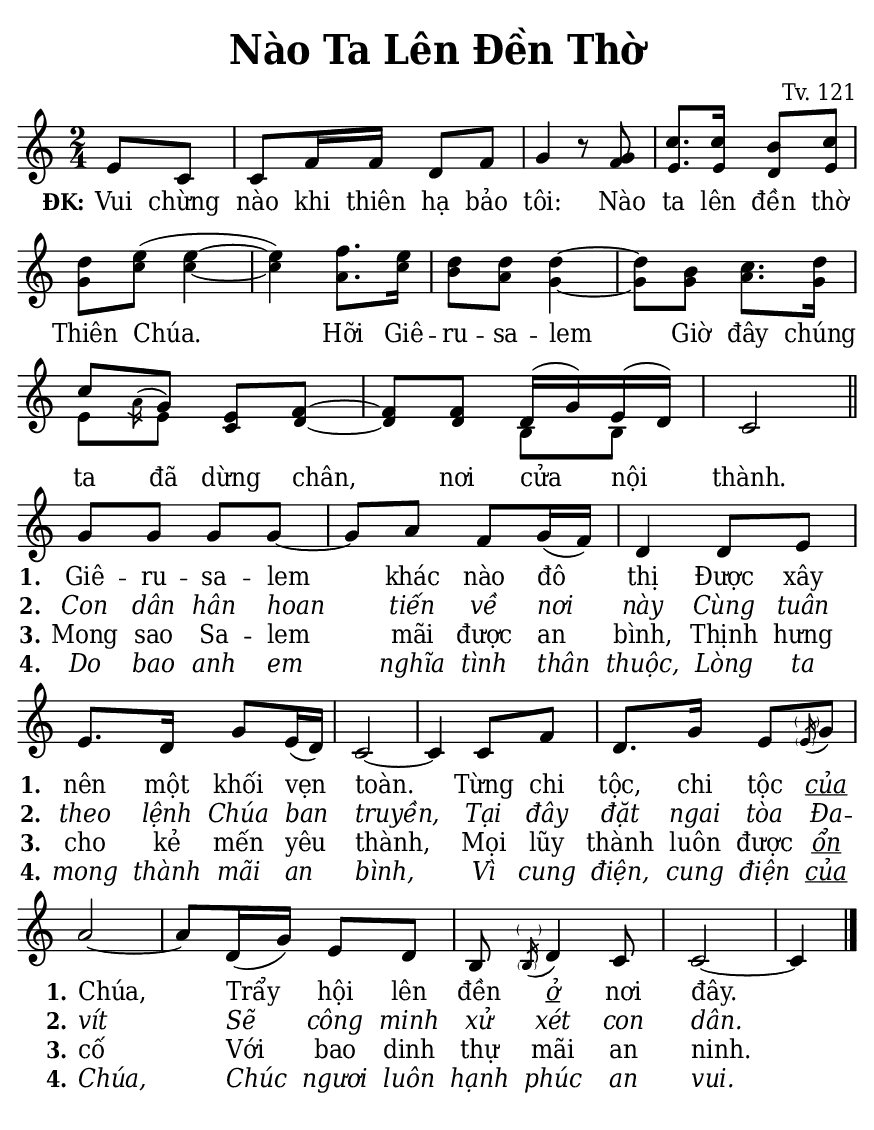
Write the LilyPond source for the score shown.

% Cài đặt chung\
\version "2.22.1"
\include "english.ly"

\header {
  title = \markup { \fontsize #1 "Nào Ta Lên Đền Thờ" }
  composer = "Tv. 121"
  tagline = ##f
}

% mã nguồn cho những chức năng chưa hỗ trợ trong phiên bản lilypond hiện tại
% cung cấp bởi cộng đồng lilypond khi gửi email đến lilypond-user@gnu.org
% Đổi kích thước nốt cho bè phụ
notBePhu =
#(define-music-function (font-size music) (number? ly:music?)
   (for-some-music
     (lambda (m)
       (if (music-is-of-type? m 'rhythmic-event)
           (begin
             (set! (ly:music-property m 'tweaks)
                   (cons `(font-size . ,font-size)
                         (ly:music-property m 'tweaks)))
             #t)
           #f))
     music)
   music)

% in số phiên khúc trên mỗi dòng
#(define (add-grob-definition grob-name grob-entry)
     (set! all-grob-descriptions
           (cons ((@@ (lily) completize-grob-entry)
                  (cons grob-name grob-entry))
                 all-grob-descriptions)))

#(add-grob-definition
    'StanzaNumberSpanner
    `((direction . ,LEFT)
      (font-series . bold)
      (padding . 1.0)
      (side-axis . ,X)
      (stencil . ,ly:text-interface::print)
      (X-offset . ,ly:side-position-interface::x-aligned-side)
      (Y-extent . ,grob::always-Y-extent-from-stencil)
      (meta . ((class . Spanner)
               (interfaces . (font-interface
                              side-position-interface
                              stanza-number-interface
                              text-interface))))))

\layout {
    \context {
      \Global
      \grobdescriptions #all-grob-descriptions
    }
    \context {
      \Score
      \remove Stanza_number_align_engraver
      \consists
        #(lambda (context)
           (let ((texts '())
                 (syllables '()))
             (make-engraver
              (acknowledgers
               ((stanza-number-interface engraver grob source-engraver)
                  (set! texts (cons grob texts)))
               ((lyric-syllable-interface engraver grob source-engraver)
                  (set! syllables (cons grob syllables))))
              ((stop-translation-timestep engraver)
                 (for-each
                  (lambda (text)
                    (for-each
                     (lambda (syllable)
                       (ly:pointer-group-interface::add-grob
                        text
                        'side-support-elements
                        syllable))
                     syllables))
                  texts)
                 (set! syllables '())))))
    }
    \context {
      \Lyrics
      \remove Stanza_number_engraver
      \consists
        #(lambda (context)
           (let ((text #f)
                 (last-stanza #f))
             (make-engraver
              ((process-music engraver)
                 (let ((stanza (ly:context-property context 'stanza #f)))
                   (if (and stanza (not (equal? stanza last-stanza)))
                       (let ((column (ly:context-property context
'currentCommandColumn)))
                         (set! last-stanza stanza)
                         (if text
                             (ly:spanner-set-bound! text RIGHT column))
                         (set! text (ly:engraver-make-grob engraver
'StanzaNumberSpanner '()))
                         (ly:grob-set-property! text 'text stanza)
                         (ly:spanner-set-bound! text LEFT column)))))
              ((finalize engraver)
                 (if text
                     (let ((column (ly:context-property context
'currentCommandColumn)))
                       (ly:spanner-set-bound! text RIGHT column)))))))
      \override StanzaNumberSpanner.horizon-padding = 10000
    }
}

stanzaReminderOff =
  \temporary \override StanzaNumberSpanner.after-line-breaking =
     #(lambda (grob)
        ;; Can be replaced with (not (first-broken-spanner? grob)) in 2.23.
        (if (let ((siblings (ly:spanner-broken-into (ly:grob-original grob))))
              (and (pair? siblings)
                   (not (eq? grob (car siblings)))))
            (ly:grob-suicide! grob)))

stanzaReminderOn = \undo \stanzaReminderOff
% kết thúc mã nguồn

% Nhạc phiên khúc
nhacPhienKhucSop = \relative c' {
  \partial 4 e8 c |
  c f16 f d8 f |
  g4 r8 g |
  c8. c16 b8 c |
  d e (e4 ~ |
  e) f8. e16 |
  d8 d d4 ~ |
  d8 b c8. d16 |
  c8 \slashedGrace { \once \stemDown a16 ( } g8) e f ~ |
  f f d16 (g) e (d) |
  c2 \bar "||" \break
  
  g'8 g g g ~ |
  g a f g16 (f) |
  d4 d8 e |
  e8. d16 g8 e16 (d) |
  c2 ~ |
  c4 c8 f |
  d8. g16 e8 \slashedGrace { \parenthesize e16 ( } g8)
  a2 ~ |
  a8 d,16 (g) e8 d |
  b \slashedGrace { \parenthesize b16 ( } d4)
  c8 |
  c2 ~ |
  c4 \bar "|."
}

nhacPhienKhucAlto = \relative c' {
  e8 c |
  c f16 f d8 f |
  g4 r8 f |
  e8. e16 d8 e |
  g c (c4 ~ |
  c) a8. c16 |
  b8 a g4 ~ |
  g8 g a8. g16 |
  e8 [e] c d ~ |
  d d b b |
  c2
}

% Lời phiên khúc
loiPhienKhucSop = \lyrics {
  \stanzaReminderOff
  \set stanza = "ĐK:"
  Vui chừng nào khi thiên hạ bảo tôi:
  Nào ta lên đền thờ Thiên Chúa.
  Hỡi Giê -- ru -- sa -- lem
  Giờ đây chúng ta đã dừng chân,
  nơi cửa nội thành.
  \stanzaReminderOn
  <<
    {
      \set stanza = "1."
      Giê -- ru -- sa -- lem khác nào đô thị
      Được xây nên một khối vẹn toàn.
      Từng chi tộc, chi tộc
      \markup { \italic \underline "của" }
      Chúa,
      Trẩy hội lên đền
      \markup { \italic \underline "ở" }
      nơi đây.
    }
    \new Lyrics {
	    \set associatedVoice = "beSop"
	    \set stanza = "2."
      \override Lyrics.LyricText.font-shape = #'italic
	    Con dân hân hoan tiến về nơi này
	    Cùng tuân theo lệnh Chúa ban truyền,
	    Tại đây đặt ngai tòa Đa -- vít
	    Sẽ công minh xử xét con dân.
    }
    \new Lyrics {
	    \set associatedVoice = "beSop"
	    \set stanza = "3."
	    Mong sao Sa -- lem mãi được an bình,
	    Thịnh hưng cho kẻ mến yêu thành,
	    Mọi lũy thành luôn được
	    \markup { \italic \underline "ổn" }
	    cố
	    Với bao dinh thự mãi an ninh.
    }
    \new Lyrics {
	    \set associatedVoice = "beSop"
	    \set stanza = "4."
      \override Lyrics.LyricText.font-shape = #'italic
	    Do bao anh em nghĩa tình thân thuộc,
	    Lòng ta mong thành mãi an bình,
	    Vì cung điện, cung điện
	    \markup { \italic \underline "của" }
	    Chúa,
	    Chúc ngươi luôn hạnh phúc an vui.
    }
  >>
}

% Dàn trang
\paper {
  #(set-paper-size "a5")
  top-margin = 3\mm
  bottom-margin = 3\mm
  left-margin = 3\mm
  right-margin = 3\mm
  indent = #0
  #(define fonts
	 (make-pango-font-tree "Deja Vu Serif Condensed"
	 		       "Deja Vu Serif Condensed"
			       "Deja Vu Serif Condensed"
			       (/ 20 20)))
  print-page-number = ##f
  page-count = #1
}

TongNhip = {
  \key c \major \time 2/4
  \set Timing.beamExceptions = #'()
  \set Timing.baseMoment = #(ly:make-moment 1/4)
}

\score {
  \new ChoirStaff <<
    \new Staff \with {
        \consists "Merge_rests_engraver"
        printPartCombineTexts = ##f
      }
      <<
      \new Voice \TongNhip \partCombine 
        \nhacPhienKhucSop
        \notBePhu -1 { \nhacPhienKhucAlto }
      \new NullVoice = beSop \nhacPhienKhucSop
      \new Lyrics \lyricsto beSop \loiPhienKhucSop
      >>
  >>
  \layout {
    \override Lyrics.LyricSpace.minimum-distance = #1.5
    \override Score.BarNumber.break-visibility = ##(#f #f #f)
    \override Score.SpacingSpanner.uniform-stretching = ##t
  } 
}
